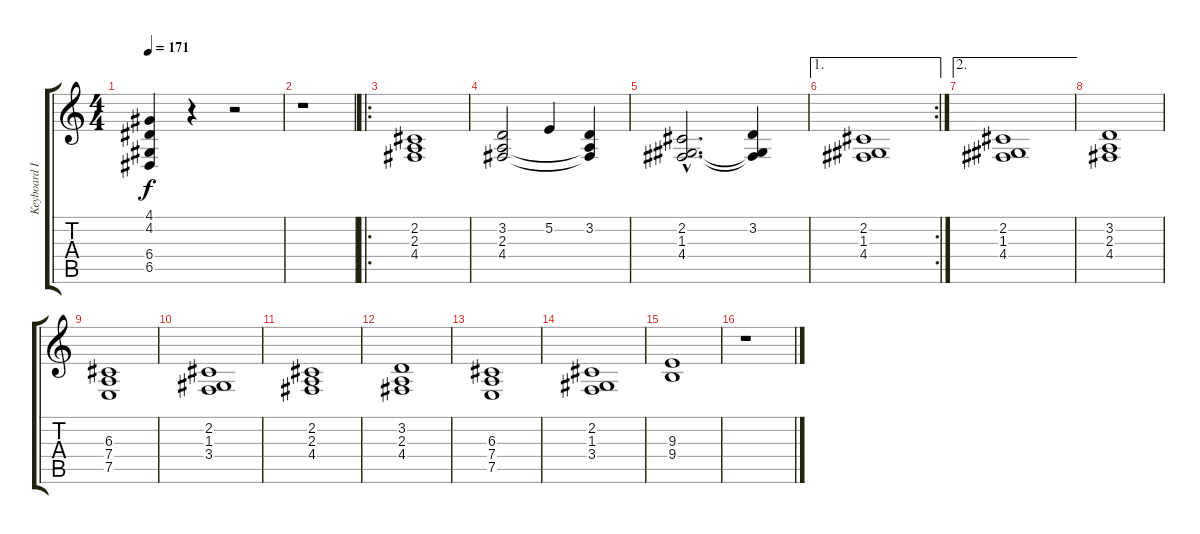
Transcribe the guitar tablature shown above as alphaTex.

\track ("Keyboard II (Rhythm)" "Keyboard I") {instrument stringensemble1}
\staff {score tabs}
\tuning (E4 B3 G3 D3 A2 E2) {hide}
\ts (4 4)
\tempo 171
\clef g2
\ks c
(4.1 4.2 6.4 6.5).4{dy f} r.4 r.2 |
r.1 |
\ro
(2.2 2.3 4.4).1 |
(3.2 2.3 4.4).2 5.2.4 (3.2 2.3{t} 4.4{t}).4 |
(2.2{hac} 1.3{hac} 4.4{hac}).2{d} (3.2 1.3{t} 4.4{t}).4 |
\ae 1
\rc 2
(2.2 1.3 4.4).1 |
\ae 2
(2.2 1.3 4.4).1 |
(3.2 2.3 4.4).1 |
(6.3 7.4 7.5).1 |
(2.2 1.3 3.4).1 |
(2.2 2.3 4.4).1 |
(3.2 2.3 4.4).1 |
(6.3 7.4 7.5).1 |
(2.2 1.3 3.4).1 |
(9.3 9.4).1 |
r.1
